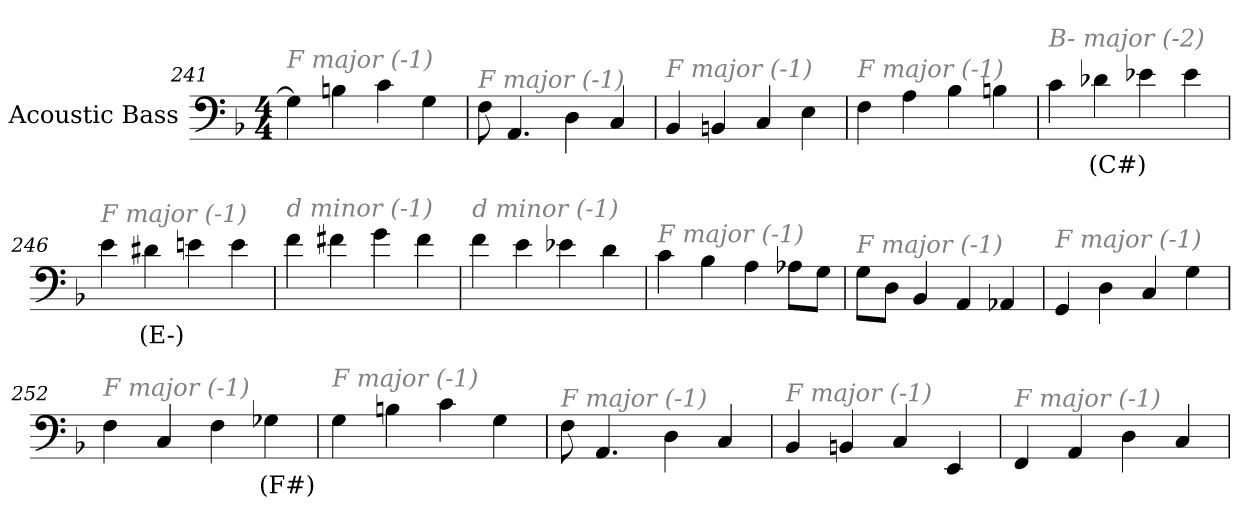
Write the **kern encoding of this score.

**kern	**text
*part1	*part1
*staff1	*staff1
*I"Acoustic Bass	*
*clefF4	*
*ITrd7c12	*
*k[b-]	*
*F:	*
*M4/4	*
=241	=241
!LO:TX:i:color=#808080:t=F major (-1)	!
4GG]	.
4BBn	.
4C	.
4GG	.
=242	=242
!LO:TX:i:color=#808080:t=F major (-1)	!
8FF	.
4.AAA	.
4DD	.
4CC	.
=243	=243
!LO:TX:i:color=#808080:t=F major (-1)	!
4BBB-	.
4BBBn	.
4CC	.
4EE	.
=244	=244
!LO:TX:i:color=#808080:t=F major (-1)	!
4FF	.
4AA	.
4BB-	.
4BBn	.
=245	=245
!LO:TX:i:color=#808080:t=B- major (-2)	!
4C	.
4D-Xi	(C#)
4E-X	.
4E-	.
=246	=246
!LO:TX:i:color=#808080:t=F major (-1)	!
4E	.
4D#Xi	(E-)
4En	.
4E	.
=247	=247
!LO:TX:i:color=#808080:t=d minor (-1)	!
4F	.
4F#X	.
4G	.
4F#	.
=248	=248
!LO:TX:i:color=#808080:t=d minor (-1)	!
4F	.
4E	.
4E-X	.
4D	.
=249	=249
!LO:TX:i:color=#808080:t=F major (-1)	!
4C	.
4BB-	.
4AA	.
8AA-XL	.
8GGJ	.
=250	=250
!LO:TX:i:color=#808080:t=F major (-1)	!
8GGL	.
8DDJ	.
4BBB-	.
4AAA	.
4AAA-X	.
=251	=251
!LO:TX:i:color=#808080:t=F major (-1)	!
4GGG	.
4DD	.
4CC	.
4GG	.
=252	=252
!LO:TX:i:color=#808080:t=F major (-1)	!
4FF	.
4CC	.
4FF	.
4GG-Xi	(F#)
=253	=253
!LO:TX:i:color=#808080:t=F major (-1)	!
4GG	.
4BBn	.
4C	.
4GG	.
=254	=254
!LO:TX:i:color=#808080:t=F major (-1)	!
8FF	.
4.AAA	.
4DD	.
4CC	.
=255	=255
!LO:TX:i:color=#808080:t=F major (-1)	!
4BBB-	.
4BBBn	.
4CC	.
4EEE	.
=256	=256
!LO:TX:i:color=#808080:t=F major (-1)	!
4FFF	.
4AAA	.
4DD	.
4CC	.
=	=
*-	*-
